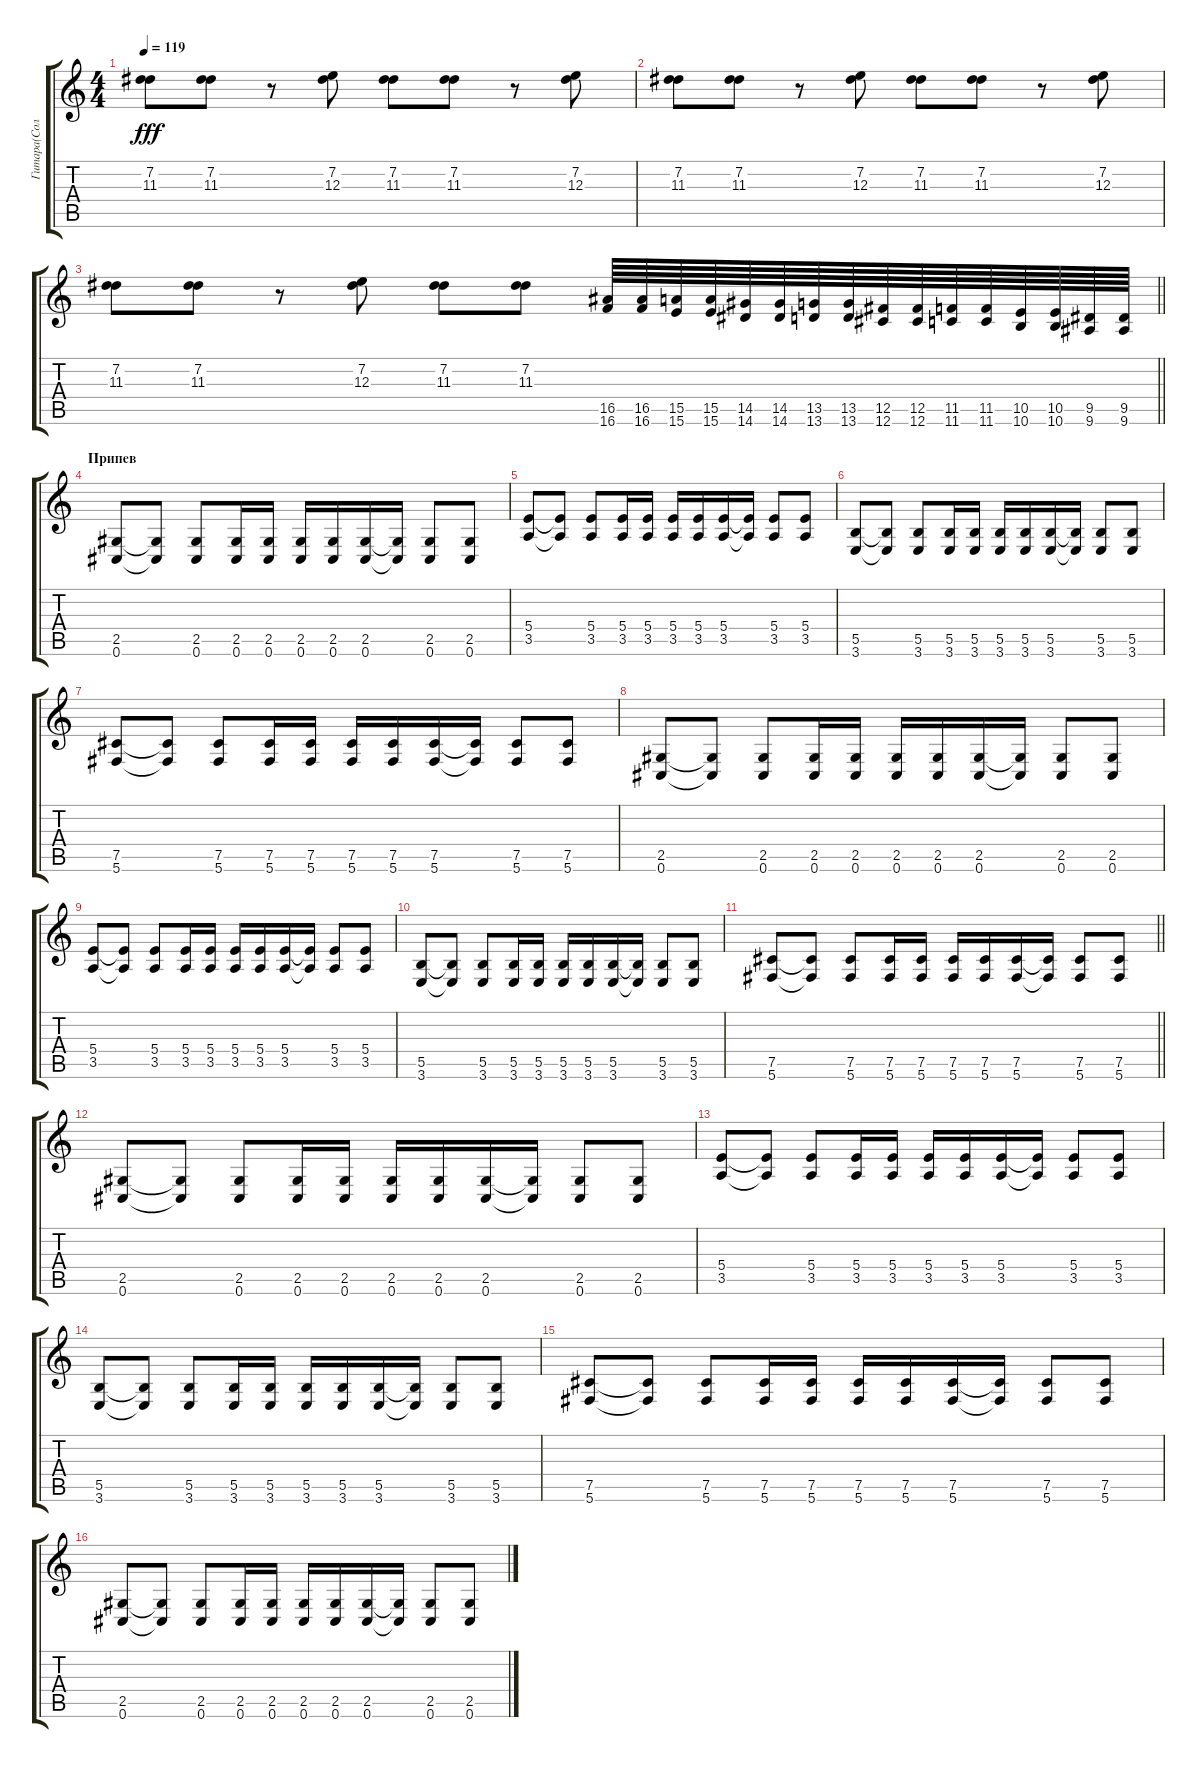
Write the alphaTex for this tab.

\track ("Гитара(Соло)" "Гитара(Сол") {instrument overdrivenguitar}
\staff {score tabs}
\tuning (Db4 Ab3 E3 B2 Gb2 Db2) {hide}
\ts (4 4)
\tempo 119
\clef g2
\ks c
(7.2 11.3).8{dy fff} (7.2 11.3).8 r.8 (7.2 12.3).8 (7.2 11.3).8 (7.2 11.3).8 r.8 (7.2 12.3).8 |
(7.2 11.3).8 (7.2 11.3).8 r.8 (7.2 12.3).8 (7.2 11.3).8 (7.2 11.3).8 r.8 (7.2 12.3).8 |
\barLineRight lightlight
(7.2 11.3).8 (7.2 11.3).8 r.8 (7.2 12.3).8 (7.2 11.3).8 (7.2 11.3).8 (16.5 16.6).64 (16.5 16.6).64 (15.5 15.6).64 (15.5 15.6).64 (14.5 14.6).64 (14.5 14.6).64 (13.5 13.6).64 (13.5 13.6).64 (12.5 12.6).64 (12.5 12.6).64 (11.5 11.6).64 (11.5 11.6).64 (10.5 10.6).64 (10.5 10.6).64 (9.5 9.6).64 (9.5 9.6).64 |
\section ("" "Припев")
(2.5 0.6).8 (2.5{t} 0.6{t}).8 (2.5 0.6).8 (2.5 0.6).16 (2.5 0.6).16 (2.5 0.6).16 (2.5 0.6).16 (2.5 0.6).16 (2.5{t} 0.6{t}).16 (2.5 0.6).8 (2.5 0.6).8 |
(5.4 3.5).8{balance 12} (5.4{t} 3.5{t}).8 (5.4 3.5).8 (5.4 3.5).16 (5.4 3.5).16 (5.4 3.5).16 (5.4 3.5).16 (5.4 3.5).16 (5.4{t} 3.5{t}).16 (5.4 3.5).8 (5.4 3.5).8 |
(5.5 3.6).8 (5.5{t} 3.6{t}).8 (5.5 3.6).8 (5.5 3.6).16 (5.5 3.6).16 (5.5 3.6).16 (5.5 3.6).16 (5.5 3.6).16 (5.5{t} 3.6{t}).16 (5.5 3.6).8 (5.5 3.6).8 |
(7.5 5.6).8 (7.5{t} 5.6{t}).8 (7.5 5.6).8 (7.5 5.6).16 (7.5 5.6).16 (7.5 5.6).16 (7.5 5.6).16 (7.5 5.6).16 (7.5{t} 5.6{t}).16 (7.5 5.6).8 (7.5 5.6).8 |
(2.5 0.6).8 (2.5{t} 0.6{t}).8 (2.5 0.6).8 (2.5 0.6).16 (2.5 0.6).16 (2.5 0.6).16 (2.5 0.6).16 (2.5 0.6).16 (2.5{t} 0.6{t}).16 (2.5 0.6).8 (2.5 0.6).8 |
(5.4 3.5).8 (5.4{t} 3.5{t}).8 (5.4 3.5).8 (5.4 3.5).16 (5.4 3.5).16 (5.4 3.5).16 (5.4 3.5).16 (5.4 3.5).16 (5.4{t} 3.5{t}).16 (5.4 3.5).8 (5.4 3.5).8 |
(5.5 3.6).8 (5.5{t} 3.6{t}).8 (5.5 3.6).8 (5.5 3.6).16 (5.5 3.6).16 (5.5 3.6).16 (5.5 3.6).16 (5.5 3.6).16 (5.5{t} 3.6{t}).16 (5.5 3.6).8 (5.5 3.6).8 |
\barLineRight lightlight
(7.5 5.6).8 (7.5{t} 5.6{t}).8 (7.5 5.6).8 (7.5 5.6).16 (7.5 5.6).16 (7.5 5.6).16 (7.5 5.6).16 (7.5 5.6).16 (7.5{t} 5.6{t}).16 (7.5 5.6).8 (7.5 5.6).8 |
(2.5 0.6).8 (2.5{t} 0.6{t}).8 (2.5 0.6).8 (2.5 0.6).16 (2.5 0.6).16 (2.5 0.6).16 (2.5 0.6).16 (2.5 0.6).16 (2.5{t} 0.6{t}).16 (2.5 0.6).8 (2.5 0.6).8 |
(5.4 3.5).8{balance 12} (5.4{t} 3.5{t}).8 (5.4 3.5).8 (5.4 3.5).16 (5.4 3.5).16 (5.4 3.5).16 (5.4 3.5).16 (5.4 3.5).16 (5.4{t} 3.5{t}).16 (5.4 3.5).8 (5.4 3.5).8 |
(5.5 3.6).8 (5.5{t} 3.6{t}).8 (5.5 3.6).8 (5.5 3.6).16 (5.5 3.6).16 (5.5 3.6).16 (5.5 3.6).16 (5.5 3.6).16 (5.5{t} 3.6{t}).16 (5.5 3.6).8 (5.5 3.6).8 |
(7.5 5.6).8 (7.5{t} 5.6{t}).8 (7.5 5.6).8 (7.5 5.6).16 (7.5 5.6).16 (7.5 5.6).16 (7.5 5.6).16 (7.5 5.6).16 (7.5{t} 5.6{t}).16 (7.5 5.6).8 (7.5 5.6).8 |
(2.5 0.6).8 (2.5{t} 0.6{t}).8 (2.5 0.6).8 (2.5 0.6).16 (2.5 0.6).16 (2.5 0.6).16 (2.5 0.6).16 (2.5 0.6).16 (2.5{t} 0.6{t}).16 (2.5 0.6).8 (2.5 0.6).8
